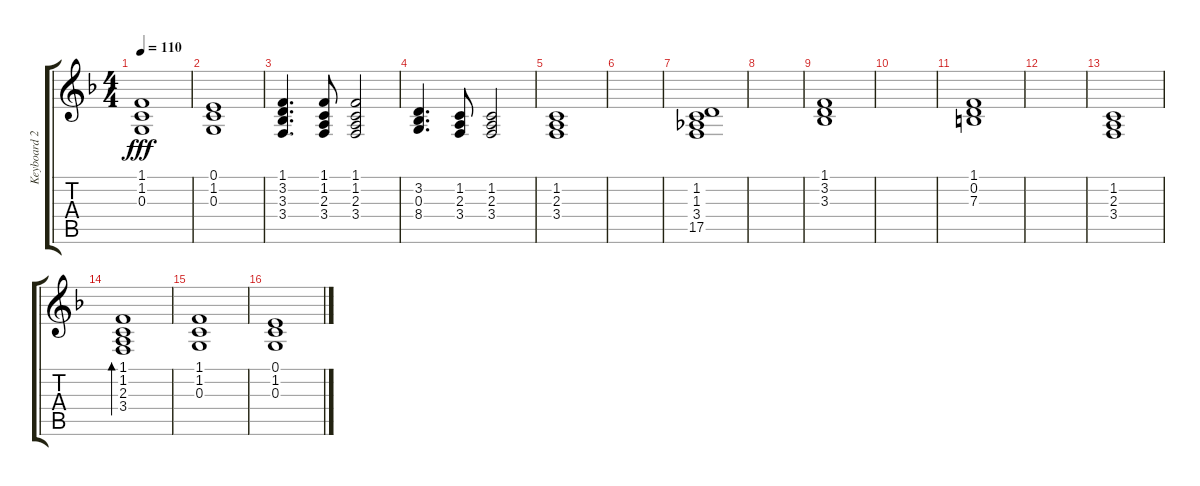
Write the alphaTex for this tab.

\track ("Keyboard 2" "Keyboard 2") {instrument harpsichord}
\staff {score tabs}
\tuning (E4 B3 G3 D3 A2 E2) {hide}
\ts (4 4)
\tempo 110
\clef g2
\ks f
(1.1 1.2 0.3).1{dy fff} |
(0.1 1.2 0.3).1 |
(1.1 3.2 3.3 3.4).4{d} (1.1 1.2 2.3 3.4).8 (1.1 1.2 2.3 3.4).2 |
(3.2 0.3 8.4).4{d} (1.2 2.3 3.4).8 (1.2 2.3 3.4).2 |
(1.2 2.3 3.4).1 |
|
(1.2 1.3 3.4 17.5).1 |
|
(1.1 3.2 3.3).1 |
|
(1.1 0.2 7.3).1 |
|
(1.2 2.3 3.4).1 |
(1.1 1.2 2.3 3.4).1{bd 60} |
(1.1 1.2 0.3).1 |
(0.1 1.2 0.3).1
